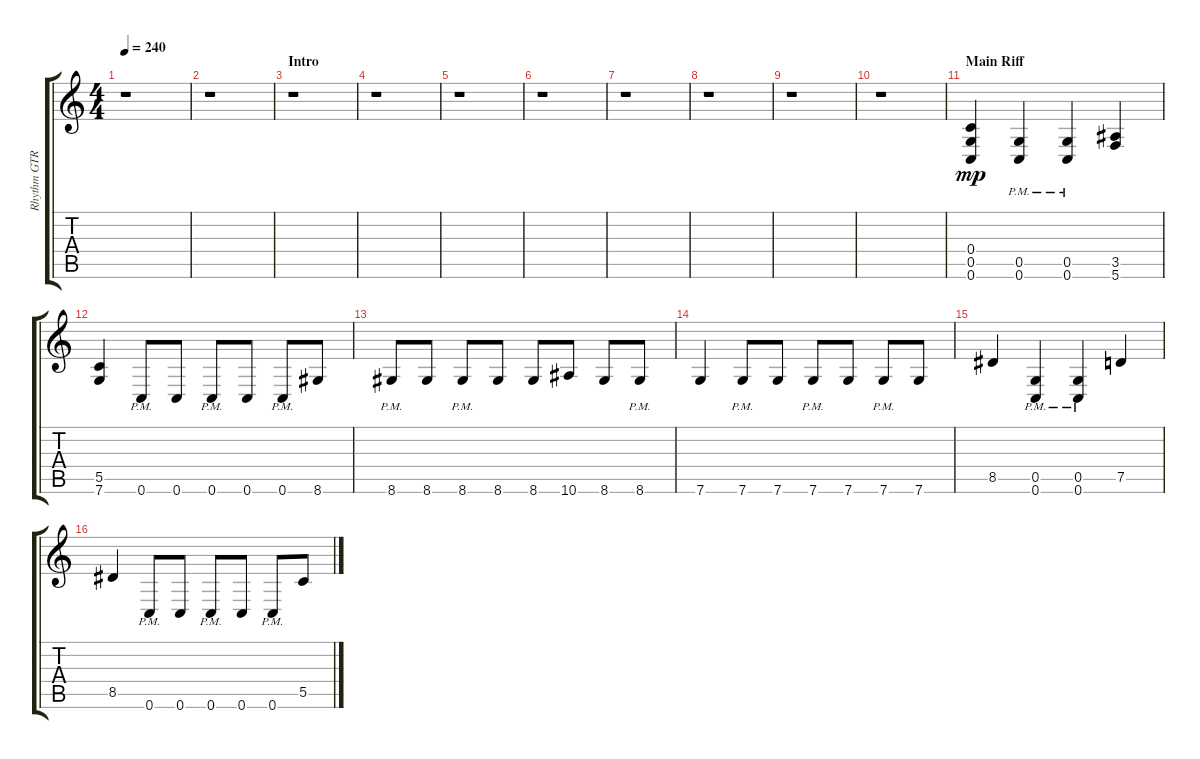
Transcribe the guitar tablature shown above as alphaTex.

\track ("Rhythm GTR 2" "Rhythm GTR") {instrument distortionguitar}
\staff {score tabs}
\tuning (D4 A3 F3 C3 G2 C2) {hide}
\ts (4 4)
\tempo 240
\clef g2
\ks aminor
r.1{dy mp instrument distortionguitar} |
r.1 |
\section ("" "Intro")
r.1 |
r.1 |
r.1 |
r.1 |
r.1 |
r.1 |
r.1 |
r.1 |
\section ("" "Main Riff")
(0.4 0.5 0.6).4 (0.5{pm} 0.6{pm}).4 (0.5{pm} 0.6{pm}).4 (3.5 5.6).4 |
(5.5 7.6).4 0.6{pm}.8 0.6.8 0.6{pm}.8 0.6.8 0.6{pm}.8 8.6.8 |
8.6{pm}.8 8.6.8 8.6{pm}.8 8.6.8 8.6.8 10.6.8 8.6.8 8.6{pm}.8 |
7.6.4 7.6{pm}.8 7.6.8 7.6{pm}.8 7.6.8 7.6{pm}.8 7.6.8 |
8.5.4 (0.5{pm} 0.6{pm}).4 (0.5{pm} 0.6{pm}).4 7.5.4 |
8.5.4 0.6{pm}.8 0.6.8 0.6{pm}.8 0.6.8 0.6{pm}.8 5.5.8
